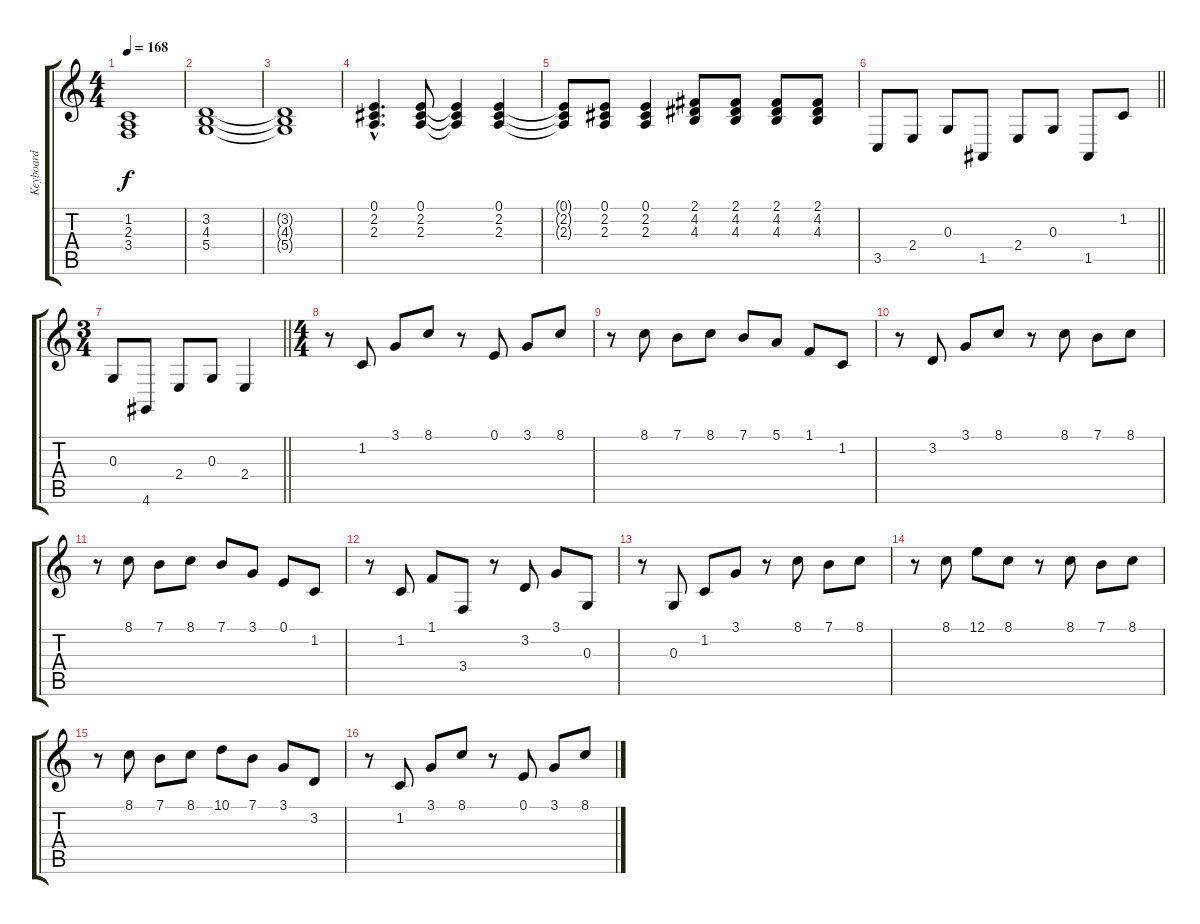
\track ("Keyboard" "Keyboard") {instrument pad6metallic}
\staff {score tabs}
\tuning (E4 B3 G3 D3 A2 E2) {hide}
\ts (4 4)
\tempo 168
\clef g2
\ks c
(1.2{t} 2.3{t} 3.4{t}).1{dy f} |
(3.2 4.3 5.4).1 |
(3.2{t} 4.3{t} 5.4{t}).1 |
(0.1{hac} 2.2{hac} 2.3{hac}).4{d} (0.1 2.2 2.3).8 (0.1{t} 2.2{t} 2.3{t}).4 (0.1 2.2 2.3).4 |
(0.1{t} 2.2{t} 2.3{t}).8 (0.1 2.2 2.3).8 (0.1 2.2 2.3).4 (2.1 4.2 4.3).8 (2.1 4.2 4.3).8 (2.1 4.2 4.3).8 (2.1 4.2 4.3).8 |
\barLineRight lightlight
3.5.8 2.4.8 0.3.8 1.5.8 2.4.8 0.3.8 1.5.8 1.2.8 |
\ts (3 4)
\barLineRight lightlight
0.3.8 4.6.8 2.4.8 0.3.8 2.4.4 |
\ts (4 4)
r.8 1.2.8 3.1.8 8.1.8 r.8 0.1.8 3.1.8 8.1.8 |
r.8 8.1.8 7.1.8 8.1.8 7.1.8 5.1.8 1.1.8 1.2.8 |
r.8 3.2.8 3.1.8 8.1.8 r.8 8.1.8 7.1.8 8.1.8 |
r.8 8.1.8 7.1.8 8.1.8 7.1.8 3.1.8 0.1.8 1.2.8 |
r.8 1.2.8 1.1.8 3.4.8 r.8 3.2.8 3.1.8 0.3.8 |
r.8 0.3.8 1.2.8 3.1.8 r.8 8.1.8 7.1.8 8.1.8 |
r.8 8.1.8 12.1.8 8.1.8 r.8 8.1.8 7.1.8 8.1.8 |
r.8 8.1.8 7.1.8 8.1.8 10.1.8 7.1.8 3.1.8 3.2.8 |
r.8 1.2.8 3.1.8 8.1.8 r.8 0.1.8 3.1.8 8.1.8
